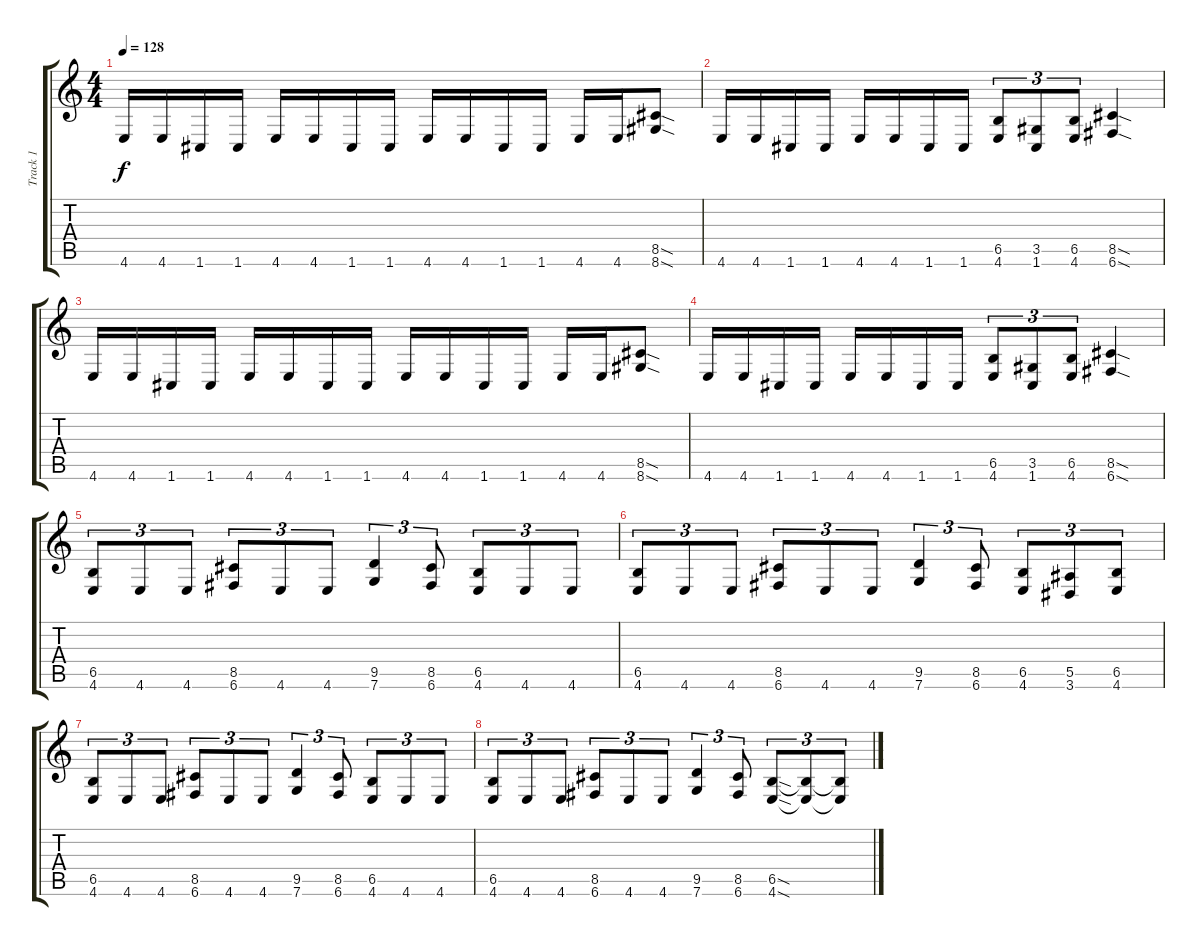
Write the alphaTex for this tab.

\track ("Track 1" "Track 1") {instrument overdrivenguitar}
\staff {score tabs}
\tuning (C4 G3 Eb3 Bb2 F2 C2) {hide}
\ts (4 4)
\tempo 128
\clef g2
\ks c
4.6.16{dy f} 4.6.16 1.6.16 1.6.16 4.6.16 4.6.16 1.6.16 1.6.16 4.6.16 4.6.16 1.6.16 1.6.16 4.6.16 4.6.16 (8.5{sod} 8.6{sod}).8 |
4.6.16 4.6.16 1.6.16 1.6.16 4.6.16 4.6.16 1.6.16 1.6.16 (6.5 4.6).8{tu (3 2)} (3.5 1.6).8{tu (3 2)} (6.5 4.6).8{tu (3 2)} (8.5{sod} 6.6{sod}).4 |
4.6.16 4.6.16 1.6.16 1.6.16 4.6.16 4.6.16 1.6.16 1.6.16 4.6.16 4.6.16 1.6.16 1.6.16 4.6.16 4.6.16 (8.5{sod} 8.6{sod}).8 |
4.6.16 4.6.16 1.6.16 1.6.16 4.6.16 4.6.16 1.6.16 1.6.16 (6.5 4.6).8{tu (3 2)} (3.5 1.6).8{tu (3 2)} (6.5 4.6).8{tu (3 2)} (8.5{sod} 6.6{sod}).4 |
(6.5 4.6).8{tu (3 2)} 4.6.8{tu (3 2)} 4.6.8{tu (3 2)} (8.5 6.6).8{tu (3 2)} 4.6.8{tu (3 2)} 4.6.8{tu (3 2)} (9.5 7.6).4{tu (3 2)} (8.5 6.6).8{tu (3 2)} (6.5 4.6).8{tu (3 2)} 4.6.8{tu (3 2)} 4.6.8{tu (3 2)} |
(6.5 4.6).8{tu (3 2)} 4.6.8{tu (3 2)} 4.6.8{tu (3 2)} (8.5 6.6).8{tu (3 2)} 4.6.8{tu (3 2)} 4.6.8{tu (3 2)} (9.5 7.6).4{tu (3 2)} (8.5 6.6).8{tu (3 2)} (6.5 4.6).8{tu (3 2)} (5.5 3.6).8{tu (3 2)} (6.5 4.6).8{tu (3 2)} |
(6.5 4.6).8{tu (3 2)} 4.6.8{tu (3 2)} 4.6.8{tu (3 2)} (8.5 6.6).8{tu (3 2)} 4.6.8{tu (3 2)} 4.6.8{tu (3 2)} (9.5 7.6).4{tu (3 2)} (8.5 6.6).8{tu (3 2)} (6.5 4.6).8{tu (3 2)} 4.6.8{tu (3 2)} 4.6.8{tu (3 2)} |
(6.5 4.6).8{tu (3 2)} 4.6.8{tu (3 2)} 4.6.8{tu (3 2)} (8.5 6.6).8{tu (3 2)} 4.6.8{tu (3 2)} 4.6.8{tu (3 2)} (9.5 7.6).4{tu (3 2)} (8.5 6.6).8{tu (3 2)} (6.5{sod} 4.6{sod}).8{tu (3 2)} (6.5{t} 4.6{t}).8{tu (3 2)} (6.5{t} 4.6{t}).8{tu (3 2)}
